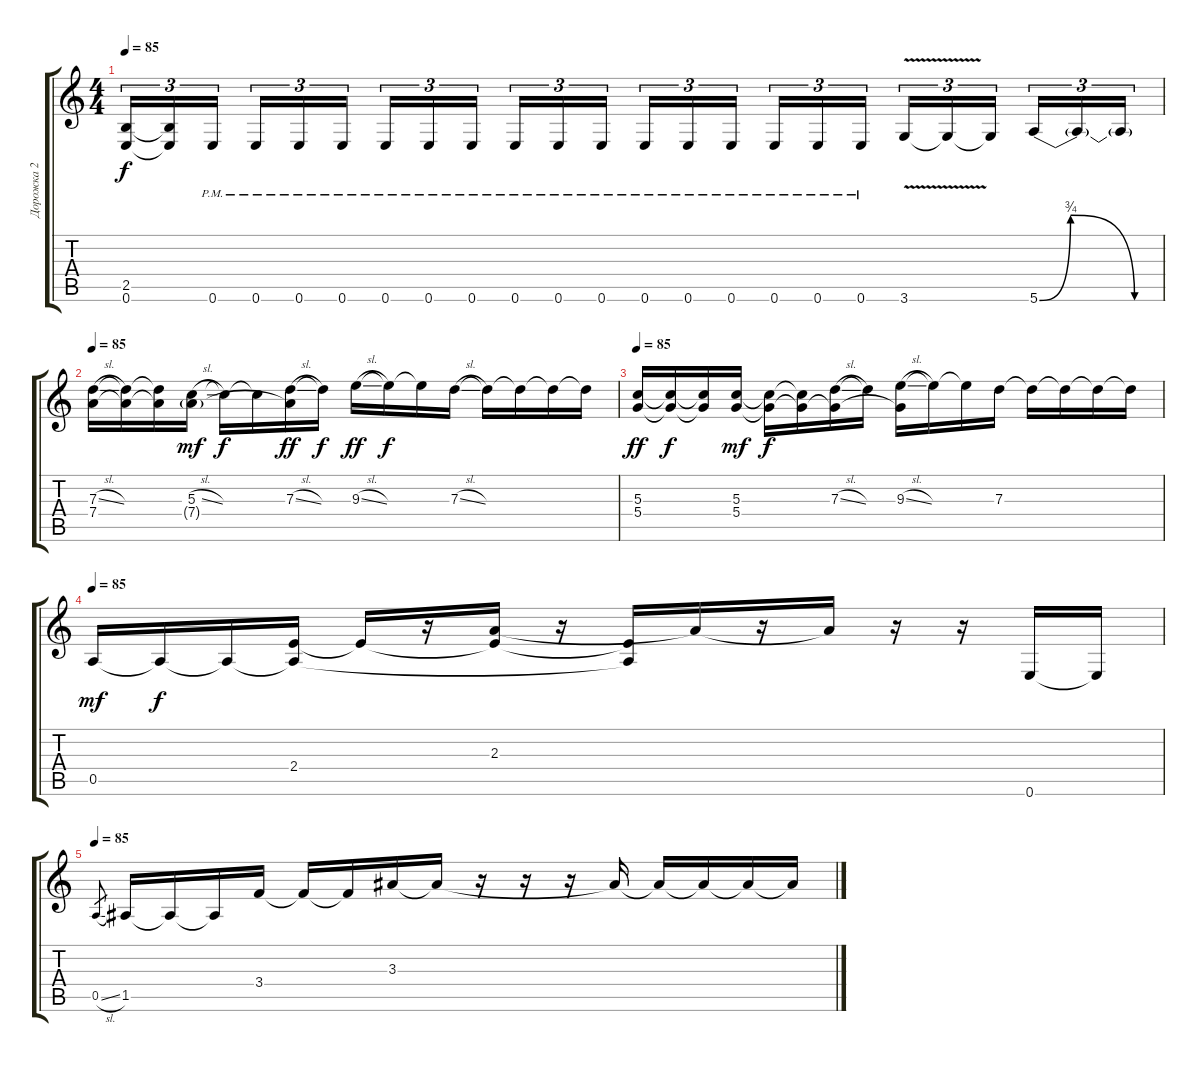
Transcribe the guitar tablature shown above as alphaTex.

\track ("Дорожка 2" "Дорожка 2") {instrument overdrivenguitar}
\staff {score tabs}
\tuning (E4 B3 G3 D3 A2 E2) {hide}
\ts (4 4)
\tempo 85
\clef g2
\ks c
(2.5 0.6).16{tu (3 2) dy f} (2.5{t} 0.6{t}).16{tu (3 2)} 0.6{pm}.16{tu (3 2) beam splitsecondary} 0.6{pm}.16{tu (3 2)} 0.6{pm}.16{tu (3 2)} 0.6{pm}.16{tu (3 2)} 0.6{pm}.16{tu (3 2)} 0.6{pm}.16{tu (3 2)} 0.6{pm}.16{tu (3 2) beam splitsecondary} 0.6{pm}.16{tu (3 2)} 0.6{pm}.16{tu (3 2)} 0.6{pm}.16{tu (3 2)} 0.6{pm}.16{tu (3 2)} 0.6{pm}.16{tu (3 2)} 0.6{pm}.16{tu (3 2) beam splitsecondary} 0.6{pm}.16{tu (3 2)} 0.6{pm}.16{tu (3 2)} 0.6{pm}.16{tu (3 2)} 3.6{v}.16{tu (3 2)} 3.6{t}.16{tu (3 2)} 3.6{t}.16{tu (3 2) beam splitsecondary} 5.6{be (custom 0 0 15 3 46 0 53 0 57 0 60 0)}.16{tu (3 2)} 5.6{t}.16{tu (3 2)} 5.6{t}.16{tu (3 2)} |
\tempo 85
(7.3{sl} 7.4).16 (7.3{t} 7.4{t}).16 (7.3{t} 7.4{t}).16 (5.3{sl} 7.4{g}).16{dy mf} 5.3{t}.16{dy f} 5.3{t}.16 (7.3{sl} 7.4{t}).16{dy ff} 7.3{t}.16{dy f} 9.3{sl}.16{dy ff} 9.3{t}.16{dy f} 9.3{t}.16 7.3{sl}.16 7.3{t}.16 7.3{t}.16 7.3{t}.16 7.3{t}.16 |
\tempo 85
(5.3 5.4).16{dy ff} (5.3{t} 5.4{t}).16{dy f} (5.3{t} 5.4{t}).16 (5.3 5.4).16{dy mf} (5.3{t} 5.4{t}).16{dy f} (5.3{t} 5.4{t}).16 (7.3{sl} 5.4{t}).16 7.3{t}.16 (9.3{sl} 5.4{t}).16 9.3{t}.16 9.3{t}.16 7.3.16 7.3{t}.16 7.3{t}.16 7.3{t}.16 7.3{t}.16 |
\tempo 85
0.5.16{dy mf} 0.5{t}.16{dy f} 0.5{t}.16 (2.4 0.5{t}).16 2.4{t}.16 r.16 (2.3 2.4{t}).16 r.16 (2.4{t} 0.5{t}).16 2.3{t}.16 r.16 2.3{t}.16 r.16 r.16 0.6.16 0.6{t}.16 |
\tempo 85
0.5{sl}.8{gr} 1.5.16 1.5{t}.16 1.5{t}.16 3.4.16 3.4{t}.16 3.4{t}.16 3.3.16 3.3{t}.16 r.16 r.16 r.16 3.3{t}.16 3.3{t}.16 3.3{t}.16 3.3{t}.16 3.3{t}.16
